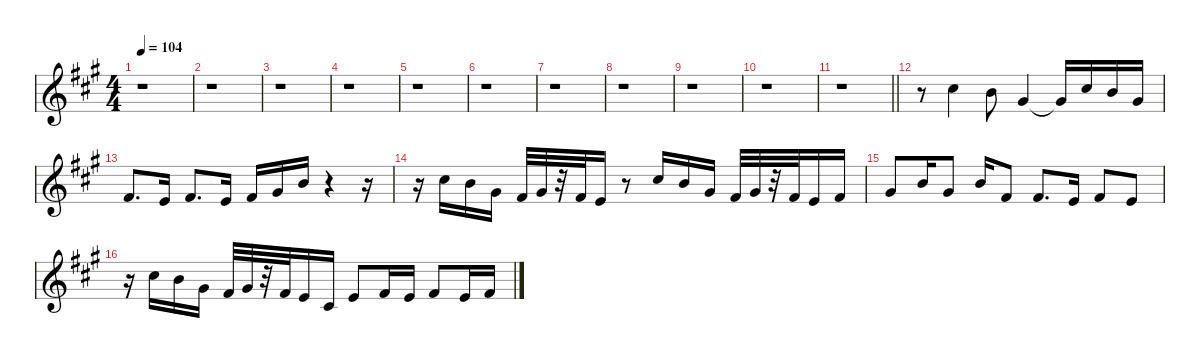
\defaultSystemsLayout 4
\hideDynamics
\bracketExtendMode nobrackets
\singleTrackTrackNamePolicy hidden
\multiTrackTrackNamePolicy hidden
\otherSystemsTrackNameOrientation horizontal
\track ("Brass   " "org.") {instrument drawbarorgan}
\staff {score}
\tuning (E4 B3 G3 D3 A2 E2)
\ts (4 4)
\tempo 104
\clef g2
\ks a
r.1{dy fff beam Down} |
r.1{beam Down} |
r.1{beam Down} |
r.1{beam Down} |
r.1{beam Down} |
r.1{beam Down} |
r.1{beam Down} |
r.1{beam Down} |
r.1{beam Down} |
r.1{beam Down} |
\barLineRight lightlight
r.1{beam Down} |
r.8{beam Down} 9.1{acc #}.4{beam Down} 7.1{acc forcenatural}.8{dy f beam Down} 9.2{acc #}.4{dy fff beam Up} 9.2{t acc #}.16{dy f beam Up} 9.1{acc #}.16{dy fff beam Up} 7.1{acc forcenatural}.16{dy f beam Up} 9.2{acc #}.16{beam Up} |
7.2{acc #}.8{d dy fff beam Up} 0.1{acc forcenatural}.16{dy f beam Up} 7.2{acc #}.8{d dy fff beam Up} 0.1{acc forcenatural}.16{dy f beam Up} 7.2{acc #}.16{dy fff beam Up} 4.1{acc #}.16{dy f beam Up} 7.1{acc forcenatural}.16{dy fff beam Up} r.4{beam Up} r.16{beam Up} |
r.16{beam Down} 9.1{acc #}.16{beam Up} 7.1{acc forcenatural}.16{dy f beam Up} 9.2{acc #}.16{beam Up} 7.2{acc #}.32{dy fff beam Up} 9.2{acc #}.32{dy f beam Up} r.32{beam Up} 7.2{acc #}.32{beam Up} 0.1{acc forcenatural}.16{dy fff beam Up} r.8{beam Up} 9.1{acc #}.16{beam Up} 7.1{acc forcenatural}.16{dy f beam Up} 9.2{acc #}.16{beam Up} 7.2{acc #}.32{dy fff beam Up} 9.2{acc #}.32{dy f beam Up} r.32{beam Up} 7.2{acc #}.32{beam Up} 0.1{acc forcenatural}.16{dy fff beam Up} 7.2{acc #}.16{dy f beam Up} |
4.1{acc #}.8{dy fff beam Up} 7.1{acc forcenatural}.16{dy f beam Up} 4.1{acc #}.8{beam Up} 7.1{acc forcenatural}.16{beam Up} 7.2{acc #}.8{dy fff beam Up} 7.2{acc #}.8{d beam Up} 0.1{acc forcenatural}.16{dy f beam Up} 7.2{acc #}.8{dy fff beam Up} 0.1{acc forcenatural}.8{dy f beam Up} |
r.16{beam Down} 9.1{acc #}.16{dy fff beam Up} 7.1{acc forcenatural}.16{dy f beam Up} 9.2{acc #}.16{beam Up} 7.2{acc #}.32{dy fff beam Up} 9.2{acc #}.32{dy f beam Up} r.32{beam Up} 7.2{acc #}.32{beam Up} 0.1{acc forcenatural}.16{dy fff beam Up} 6.3{acc #}.16{dy f beam Up} 0.1{acc forcenatural}.8{dy fff beam Up} 2.1{acc #}.16{dy f beam Up} 0.1{acc forcenatural}.16{dy fff beam Up} 2.1{acc #}.8{dy f beam Up} 0.1{acc forcenatural}.16{dy fff beam Up} 2.1{acc #}.16{dy f beam Up}
